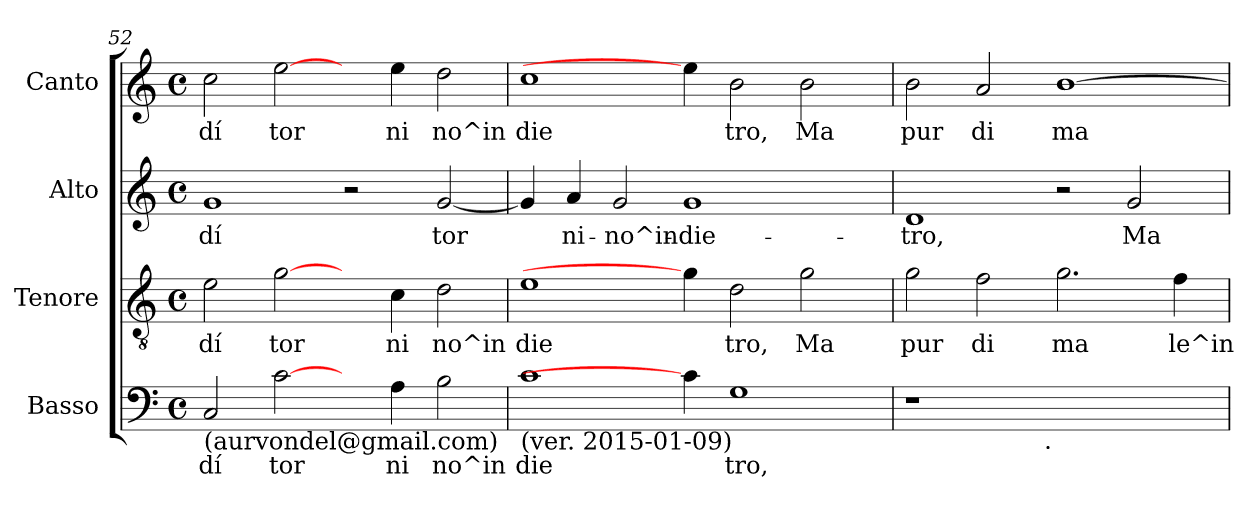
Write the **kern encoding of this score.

**kern	**text	**kern	**text	**kern	**text	**kern	**text
*part4	*part4	*part3	*part3	*part2	*part2	*part1	*part1
*staff4	*staff4	*staff3	*staff3	*staff2	*staff2	*staff1	*staff1
*I"Basso	*	*I"Tenore	*	*I"Alto	*	*I"Canto	*
*I'Basso	*	*I'Tenore	*	*I'Alto	*	*I'Canto	*
*clefF4	*	*clefGv2	*	*clefG2	*	*clefG2	*
*k[]	*	*k[]	*	*k[]	*	*k[]	*
*C:	*	*C:	*	*C:	*	*C:	*
*M4/4	*	*M4/4	*	*M4/4	*	*M4/4	*
*met(c)	*	*met(c)	*	*met(c)	*	*met(c)	*
=52	=52	=52	=52	=52	=52	=52	=52
!LO:TX:b:t=(aurvondel@gmail.com)	!	!	!	!	!	!	!
!	!LO:LY:b:cj	!	!LO:LY:b:cj	!	!LO:LY:b:cj	!	!LO:LY:b:cj
2C/	dí	2e\	dí	1g	dí	2cc\	dí
!	!LO:LY:b:cj	!	!LO:LY:b:cj	!	!	!	!LO:LY:b:cj
[2c\	tor	[2g\	tor	.	.	[2ee\	tor
4ryy	.	4ryy	.	2r	.	4ryy	.
!	!LO:LY:b:cj	!	!LO:LY:b:cj	!	!	!	!LO:LY:b:cj
4A\	ni	4c\	ni	.	.	4ee\	ni
!	!LO:LY:b:cj	!	!LO:LY:b:cj	!	!LO:LY:b:cj	!	!LO:LY:b:cj
2B\	no^in	2d\	no^in	[<2g/	tor-	2dd\	no^in
=53	=53	=53	=53	=53	=53	=53	=53
!LO:TX:b:t=(ver. 2015-01-09)	!	!	!	!	!	!	!
!	!LO:LY:b:cj	!	!LO:LY:b:cj	!	!LO:LY:b:cj	!	!LO:LY:b:cj
1c	die	1e	die	4g/]	--	1cc	die
!	!	!	!	!	!LO:LY:b:cj	!	!
.	.	.	.	4a/	-ni-	.	.
!	!	!	!	!	!LO:LY:b:cj	!	!
.	.	.	.	2g/	-no^in-	.	.
!	!	!	!	!	!LO:LY:b:cj	!	!
4c\]	.	4g\]	.	1g	-die-	4ee\]	.
!	!LO:LY:b:cj	!	!LO:LY:b:cj	!	!	!	!LO:LY:b:cj
1G	tro,	2d\	tro,	.	.	2b\	tro,
!	!	!	!LO:LY:b:cj	!	!	!	!LO:LY:b:cj
.	.	2g\	Ma	.	.	2b\	Ma
.	.	.	.	4ryy	.	.	.
=54	=54	=54	=54	=54	=54	=54	=54
!LO:TX:b:t=CC BY-NC 2.5	!	!	!	!	!	!	!
!	!	!	!LO:LY:b:cj	!	!LO:LY:b:cj	!	!LO:LY:a:cj
*^	*	*	*	*	*	*	*
1r	2ryy	.	2g\	pur	1d	-tro,	2b>\	pur
!	!	!	!	!LO:LY:b:cj	!	!	!	!LO:LY:a:cj
.	4...ryy	.	2f\	di	.	.	2a/	di
!	!LO:TX:b:t=.	!	!	!	!	!	!	!
.	1ryy	.	.	.	.	.	.	.
!	!	!	!	!LO:LY:b:cj	!	!	!	!LO:LY:a:cj
1ryy	.	.	2.g\	ma	2r	.	[>1b	ma
!	!	!	!	!	!	!LO:LY:b:cj	!	!
.	.	.	.	.	2g/	Ma	.	.
!	!	!	!	!LO:LY:b:cj	!	!	!	!
.	.	.	4f\	le^in	.	.	.	.
.	32ryy	.	.	.	.	.	.	.
*v	*v	*	*	*	*	*	*	*
=	=	=	=	=	=	=	=
*-	*-	*-	*-	*-	*-	*-	*-
